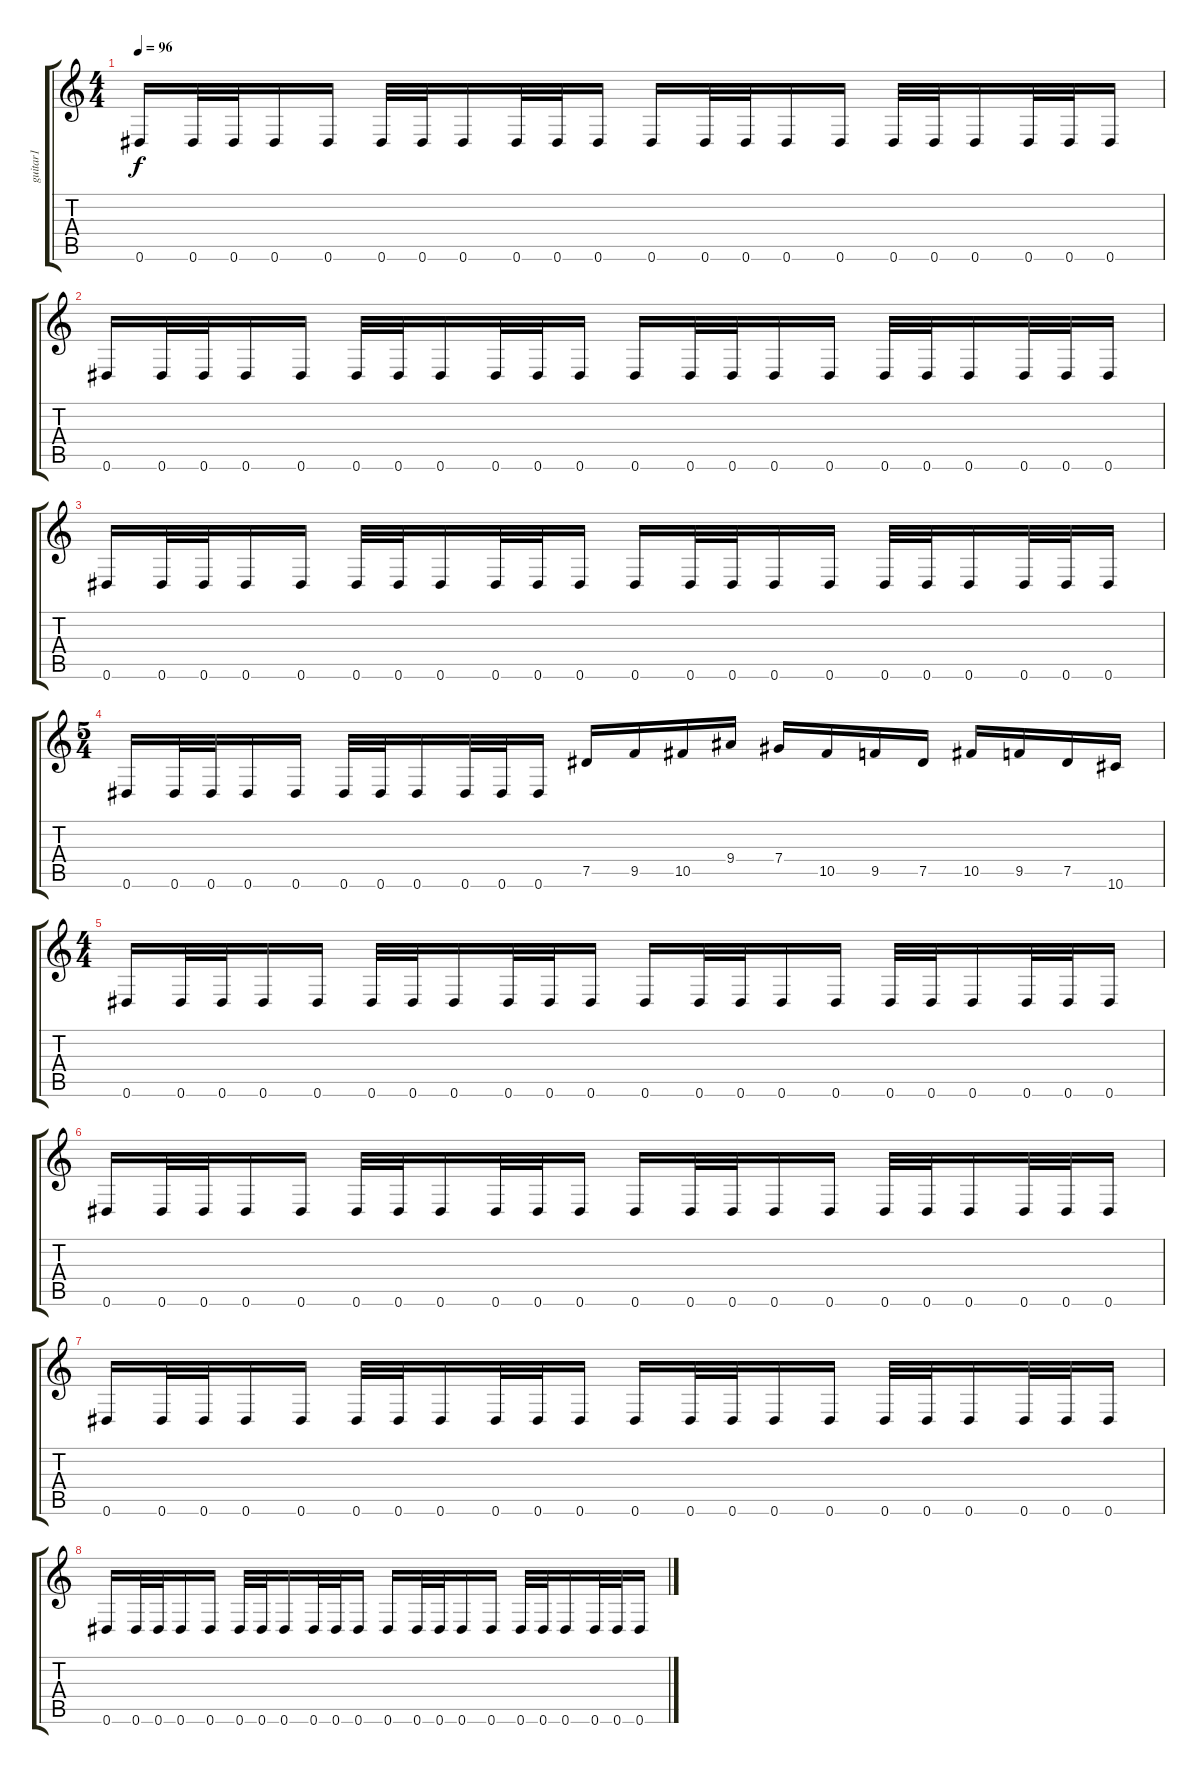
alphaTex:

\track ("guitar1" "guitar1") {instrument overdrivenguitar}
\staff {score tabs}
\tuning (Eb4 Bb3 Gb3 Db3 Ab2 Eb2) {hide}
\ts (4 4)
\tempo 96
\clef g2
\ks c
0.6.16{dy f} 0.6.32 0.6.32 0.6.16 0.6.16 0.6.32 0.6.32 0.6.16 0.6.32 0.6.32 0.6.16 0.6.16 0.6.32 0.6.32 0.6.16 0.6.16 0.6.32 0.6.32 0.6.16 0.6.32 0.6.32 0.6.16 |
0.6.16 0.6.32 0.6.32 0.6.16 0.6.16 0.6.32 0.6.32 0.6.16 0.6.32 0.6.32 0.6.16 0.6.16 0.6.32 0.6.32 0.6.16 0.6.16 0.6.32 0.6.32 0.6.16 0.6.32 0.6.32 0.6.16 |
0.6.16 0.6.32 0.6.32 0.6.16 0.6.16 0.6.32 0.6.32 0.6.16 0.6.32 0.6.32 0.6.16 0.6.16 0.6.32 0.6.32 0.6.16 0.6.16 0.6.32 0.6.32 0.6.16 0.6.32 0.6.32 0.6.16 |
\ts (5 4)
0.6.16 0.6.32 0.6.32 0.6.16 0.6.16 0.6.32 0.6.32 0.6.16 0.6.32 0.6.32 0.6.16 7.5.16 9.5.16 10.5.16 9.4.16 7.4.16 10.5.16 9.5.16 7.5.16 10.5.16 9.5.16 7.5.16 10.6.16 |
\ts (4 4)
0.6.16 0.6.32 0.6.32 0.6.16 0.6.16 0.6.32 0.6.32 0.6.16 0.6.32 0.6.32 0.6.16 0.6.16 0.6.32 0.6.32 0.6.16 0.6.16 0.6.32 0.6.32 0.6.16 0.6.32 0.6.32 0.6.16 |
0.6.16 0.6.32 0.6.32 0.6.16 0.6.16 0.6.32 0.6.32 0.6.16 0.6.32 0.6.32 0.6.16 0.6.16 0.6.32 0.6.32 0.6.16 0.6.16 0.6.32 0.6.32 0.6.16 0.6.32 0.6.32 0.6.16 |
0.6.16 0.6.32 0.6.32 0.6.16 0.6.16 0.6.32 0.6.32 0.6.16 0.6.32 0.6.32 0.6.16 0.6.16 0.6.32 0.6.32 0.6.16 0.6.16 0.6.32 0.6.32 0.6.16 0.6.32 0.6.32 0.6.16 |
0.6.16 0.6.32 0.6.32 0.6.16 0.6.16 0.6.32 0.6.32 0.6.16 0.6.32 0.6.32 0.6.16 0.6.16 0.6.32 0.6.32 0.6.16 0.6.16 0.6.32 0.6.32 0.6.16 0.6.32 0.6.32 0.6.16
